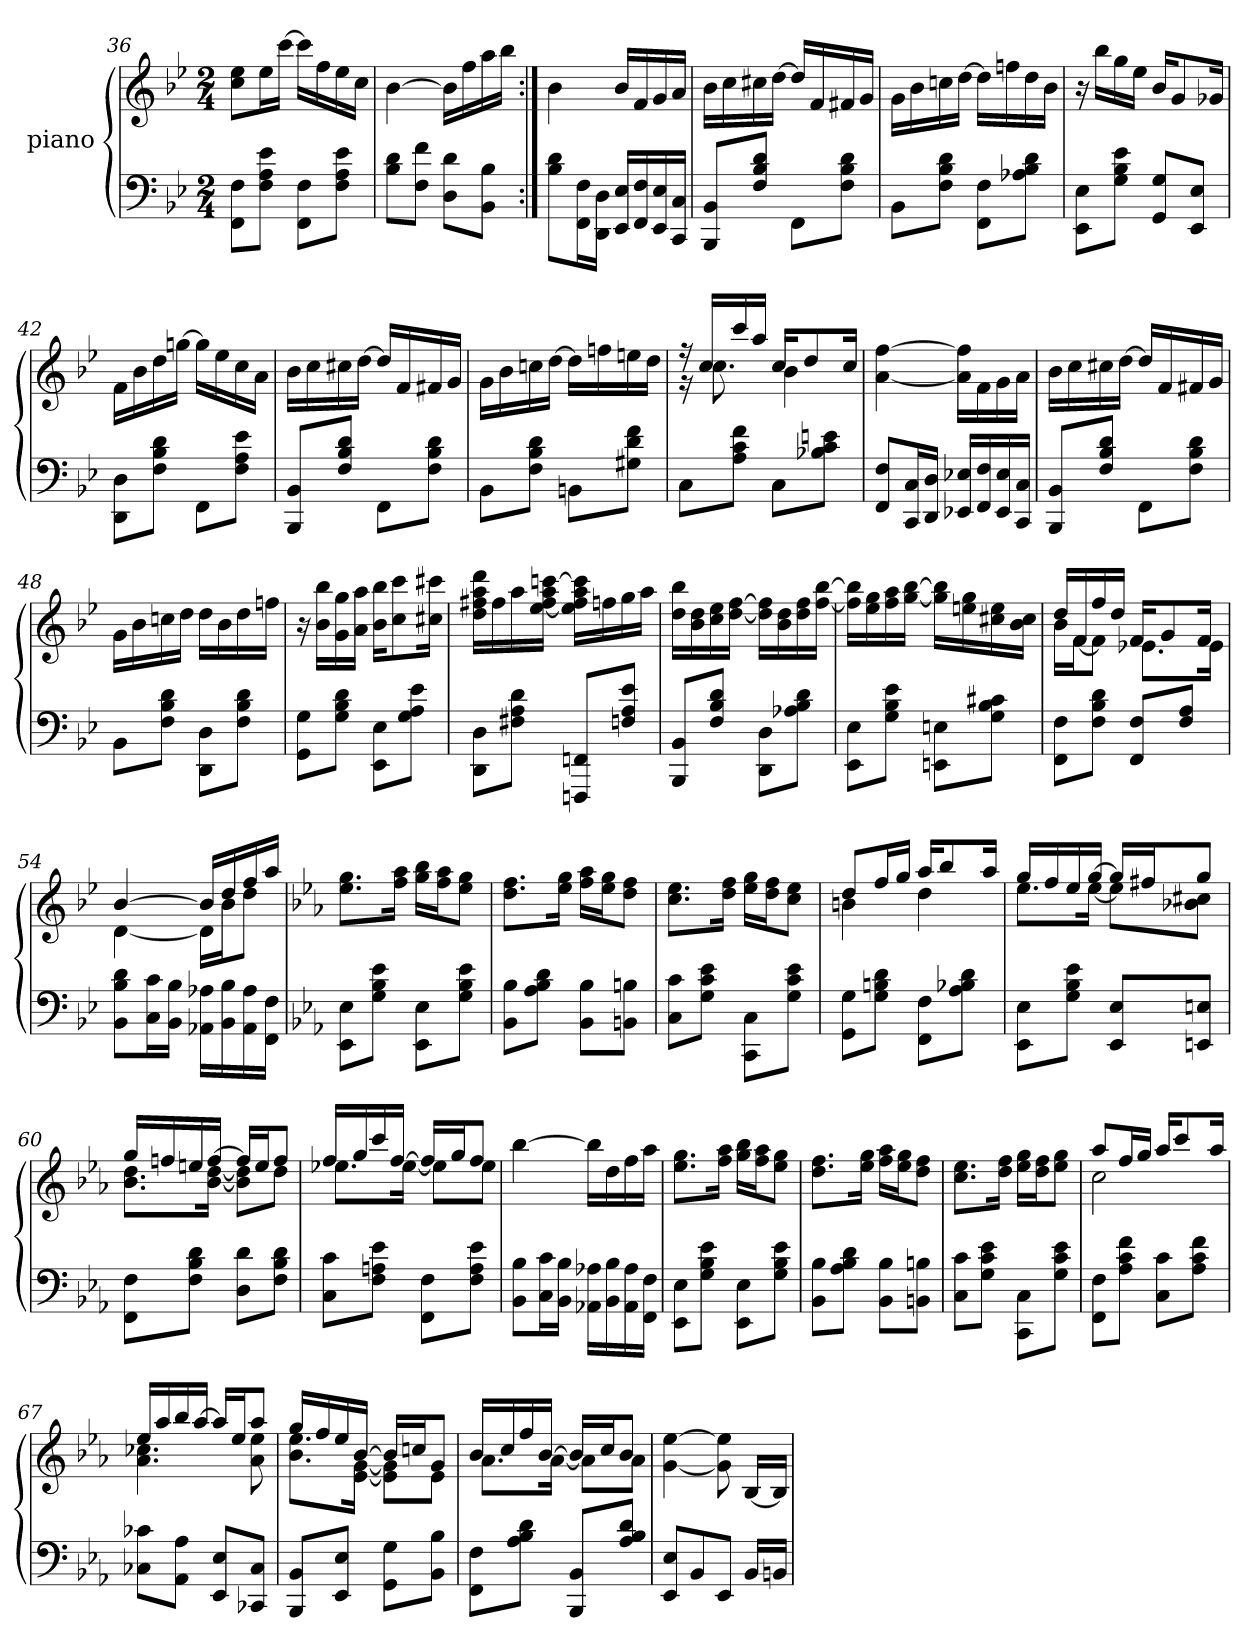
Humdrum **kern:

**kern	**kern
*part2	*part1
*staff2	*staff1
*I"piano	*I"piano
*clefF4	*clefG2
*k[b-e-]	*k[b-e-]
*M2/4	*M2/4
=36	=36
8F 8FFL	8ee- 8ccL
8e- 8A 8FJ	16ee-L
.	[16cccJJ
8F 8FFL	16cccLL]
.	16ff
8e- 8A 8FJ	16ee-
.	16ccJJ
=37	=37
8d 8B-L	[4b-
8f 8FJ	.
8d 8DL	16b-LL]
.	16ff
8B- 8BB-J	16aa
.	16bb-JJ
=38:|!	=38:|!
8d 8B-L	4b-
16F 16FFL	.
16D 16DDJJ	.
16E- 16EE-LL	16b-LL
16F 16FF	16f
16E- 16EE-	16g
16C 16CCJJ	16aJJ
=39	=39
8BB- 8BBB-L	16b-LL
.	16cc
8d 8B- 8FJ	16cc#X
.	[16ddJJ
8FFL	16ddLL]
.	16f
8d 8B- 8FJ	16f#X
.	16gJJ
=40	=40
8BB-L	16gLL
.	16b-
8d 8B- 8FJ	16ccn
.	[16ddJJ
8F 8FFL	16ddLL]
.	16ffn
8d 8B- 8A-XJ	16dd
.	16b-JJ
=41	=41
8E- 8EE-L	16r
.	16bb-LL
8e- 8B- 8GJ	16gg
.	16ee-JJ
8G 8GGL	16b-KL
.	8g
8E- 8EE-J	.
.	16g-XJk
=42	=42
8D 8DDL	16fLL
.	16b-
8d 8B- 8FJ	16dd
.	[16ggnJJ
8FFL	16ggLL]
.	16ee-
8e- 8A 8FJ	16cc
.	16aJJ
=43	=43
8BB- 8BBB-L	16b-LL
.	16cc
8d 8B- 8FJ	16cc#X
.	[16ddJJ
8FFL	16ddLL]
.	16f
8d 8B- 8FJ	16f#X
.	16gJJ
=44	=44
8BB-L	16gLL
.	16b-
8d 8B- 8FJ	16ccn
.	[16ddJJ
8BBnL	16ddLL]
.	16ffn
8f 8d 8G#XJ	16een
.	16ddJJ
=45	=45
*	*^
8CL	16r	16r
.	16ccLL	8.cc
8f 8c 8AJ	16ccc	.
.	16aaJJ	.
8CL	16ccKL	4b-
.	8dd	.
8en 8c 8B-XJ	.	.
.	16ccJk	.
*	*v	*v
=46	=46
8F 8FFL	[4ff [4a
16C 16CCL	.
16D 16DDJJ	.
16E-X 16EE-XLL	16ff] 16a]LL
16F 16FF	16f
16E- 16EE-	16g
16C 16CCJJ	16aJJ
=47	=47
8BB- 8BBB-L	16b-LL
.	16cc
8d 8B- 8FJ	16cc#X
.	[16ddJJ
8FFL	16ddLL]
.	16f
8d 8B- 8FJ	16f#X
.	16gJJ
=48	=48
8BB-L	16gLL
.	16b-
8d 8B- 8FJ	16ccn
.	16ddJJ
8D 8DDL	16ddLL
.	16b-
8d 8B- 8FJ	16dd
.	16ffnJJ
=49	=49
8G 8GGL	16r
.	16bb- 16b-LL
8d 8B- 8GJ	16gg 16g
.	16aa 16aJJ
8E- 8EE-L	16bb- 16b-KL
.	8ccc 8cc
8e- 8A 8GJ	.
.	16ccc#X 16cc#XJk
=50	=50
8D 8DDL	16ddd 16aa 16ff#X 16ddLL
.	16ff#
8d 8A 8F#XJ	16aa
.	[16cccn 16aa 16ff# [16ee-JJ
8FFn 8FFFnL	16ccc] 16aa 16ff# 16ee-]LL
.	16ffn
8e- 8A 8FnJ	16gg
.	16aaJJ
=51	=51
8BB- 8BBB-L	16bb- 16ddLL
.	16dd 16b-
8d 8B- 8FJ	16ee- 16cc
.	[16ff [16ddJJ
8D 8DDL	16ff] 16dd]LL
.	16dd 16b-
8d 8B- 8A-XJ	16ff 16dd
.	[16bb- [16ffJJ
=52	=52
8E- 8EE-L	16bb-] 16ff]LL
.	16gg 16ee-
8e- 8B- 8GJ	16aa 16ff
.	[16bb- [16ggJJ
8En 8EEnL	16bb-] 16gg]LL
.	16gg 16een
8c#X 8B- 8GJ	16ee 16cc#X
.	16cc# 16b-JJ
=53	=53
*	*^
8F 8FFL	16ddLL	16b-LL
.	16f	[16fJ
8d 8B- 8FJ	16ff	8fJ]
.	16ddJJ	.
8F 8FFL	16fKL	8.e-XL
.	8g	.
8A 8FJ	.	.
.	16fJk	16e-Jk
=54	=54	=54
8d 8B- 8BB-L	[4b-	[4d
16c 16CL	.	.
16B- 16BB-JJ	.	.
16A-X 16AA-XLL	16b-LL]	16dLL]
16B- 16BB-	16dd	16b-J
16A- 16AA-	16ff	8ddJ
16F 16FFJJ	16aaJJ	.
*	*v	*v
=55	=55
*k[b-e-a-]	*k[b-e-a-]
8E- 8EE-L	8.gg 8.ee-L
8e- 8B- 8GJ	.
.	16aa- 16ffJk
8E- 8EE-L	16bb- 16ggLL
.	16aa- 16ffJ
8e- 8B- 8GJ	8gg 8ee-J
=56	=56
8B- 8BB-L	8.ff 8.ddL
8d 8B- 8A-J	.
.	16gg 16ee-Jk
8B- 8BB-L	16aa- 16ffLL
.	16gg 16ee-J
8Bn 8BBnJ	8ff 8ddJ
=57	=57
8c 8CL	8.ee- 8.ccL
8e- 8c 8GJ	.
.	16ff 16ddJk
8C 8CCL	16gg 16ee-LL
.	16ff 16ddJ
8e- 8c 8GJ	8ee- 8ccJ
=58	=58
*	*^
8G 8GGL	8ddL	4bn
8d 8Bn 8GJ	16ffL	.
.	16ggJJ	.
8F 8FFL	16aa-KL	4dd
.	8bb-	.
8d 8B-X 8A-J	.	.
.	16aa-Jk	.
=59	=59	=59
8E- 8EE-L	16ggLL	8.ee-L
.	16ff	.
8e- 8B- 8GJ	16ee-	.
.	[16ggJJ	[16ee-Jk
8E- 8EE-L	16ggLL]	8ee-L]
.	16ff#XJ	.
8En 8EEnJ	8ggJ	8cc#X 8b-XJ
=60	=60	=60
8F 8FFL	16ggLL	8.dd 8.b-L
.	16ffn	.
8d 8B- 8FJ	16een	.
.	[16ffJJ	[16dd [16b-Jk
8d 8DL	16ffLL]	8dd] 8b-]L
.	16eeJ	.
8d 8B- 8FJ	8ffJ	8ddJ
=61	=61	=61
8c 8CL	16ffLL	8.ee-XL
.	16gg	.
8e- 8An 8FJ	16ccc	.
.	[16ffJJ	[16ee-Jk
8F 8FFL	16ffLL]	8ee-L]
.	16ggJ	.
8e- 8A 8FJ	8ffJ	8ee-J
*	*v	*v
=62	=62
8B- 8BB-L	[4bb-
16c 16CL	.
16B- 16BB-JJ	.
16A-X 16AA-XLL	16bb-LL]
16B- 16BB-	16dd
16A- 16AA-	16ff
16F 16FFJJ	16aa-JJ
=63	=63
8E- 8EE-L	8.gg 8.ee-L
8e- 8B- 8GJ	.
.	16aa- 16ffJk
8E- 8EE-L	16bb- 16ggLL
.	16aa- 16ffJ
8e- 8B- 8GJ	8gg 8ee-J
=64	=64
8B- 8BB-L	8.ff 8.ddL
8d 8B- 8A-J	.
.	16gg 16ee-Jk
8B- 8BB-L	16aa- 16ffLL
.	16gg 16ee-J
8Bn 8BBnJ	8ff 8ddJ
=65	=65
8c 8CL	8.ee- 8.ccL
8e- 8c 8GJ	.
.	16ff 16ddJk
8C 8CCL	16gg 16ee-LL
.	16ff 16ddJ
8e- 8c 8GJ	8gg 8ee-J
=66	=66
*	*^
8F 8FFL	8aa-L	2cc
8f 8c 8A-J	16ffL	.
.	16ggJJ	.
8c 8CL	16aa-KL	.
.	8ccc	.
8f 8c 8A-J	.	.
.	16aa-Jk	.
=67	=67	=67
8c-X 8C-XL	16ee-LL	4.cc-X 4.a-
.	16aa-	.
8A- 8AA-J	16bb-	.
.	[16aa-JJ	.
8E- 8EE-L	16aa-LL]	.
.	16ee-J	.
8C- 8CC-J	8aa-J	8ee- 8a-
=68	=68	=68
8BB- 8BBB-L	16ggLL	8.ee- 8.b-L
.	16ff	.
8E- 8EE-J	16ee-	.
.	[16b-JJ	[16g [16e-Jk
8G 8GGL	16b-LL]	8g] 8e-]L
.	16ccnJ	.
8B- 8BB-J	8gJ	8e-J
=69	=69	=69
8F 8FFL	16b-LL	8.a-L
.	16cc	.
8d 8B- 8A-J	16ff	.
.	[16b-JJ	[16a-Jk
8BB- 8BBB-L	16b-LL]	8a-L]
.	16ccJ	.
8d 8B- 8A-J	8b-J	8a-J
*	*v	*v
=70	=70
8E- 8EE-L	[4ee- [4g
8BB-	.
8EE-J	8ee-] 8g]
16BB-LL	[16B-LL
16BBnJJ	16B-JJ]
=	=
*-	*-
